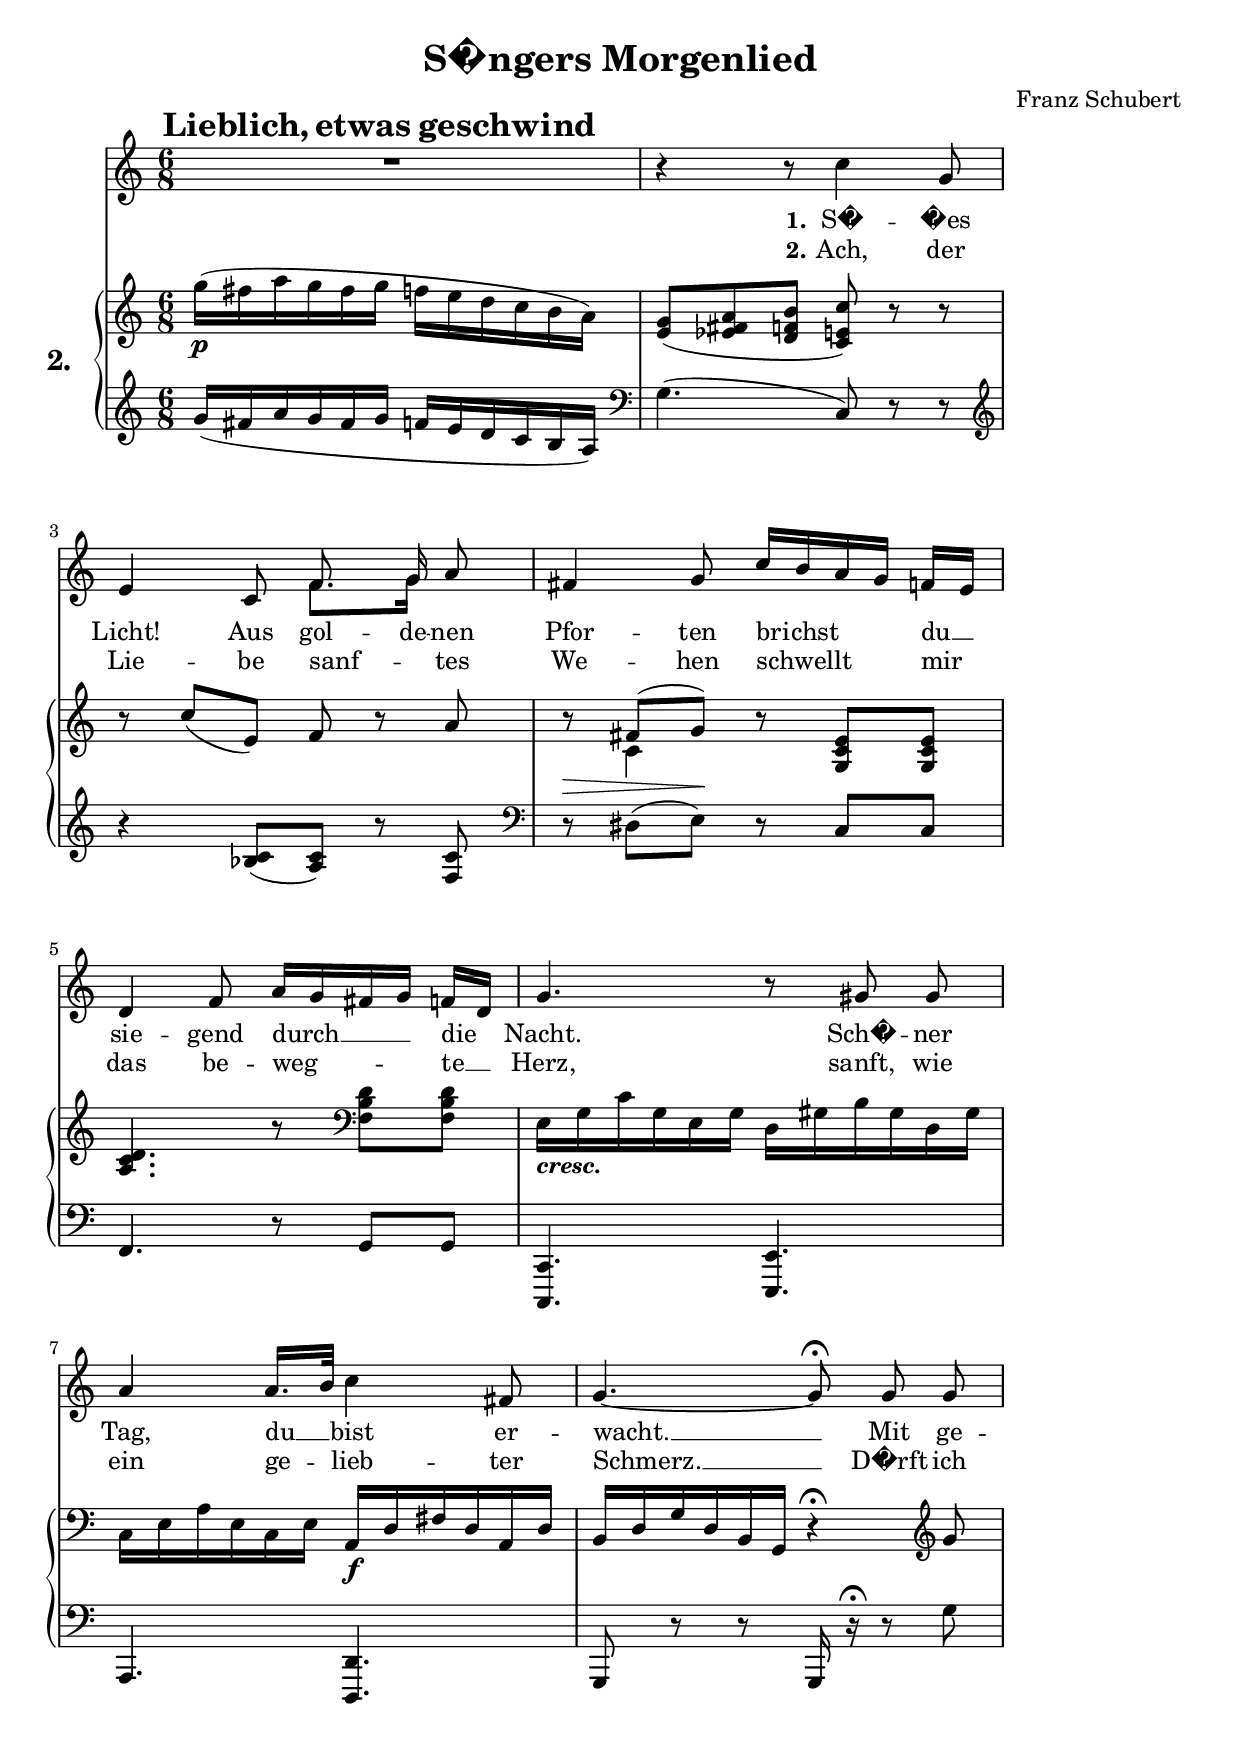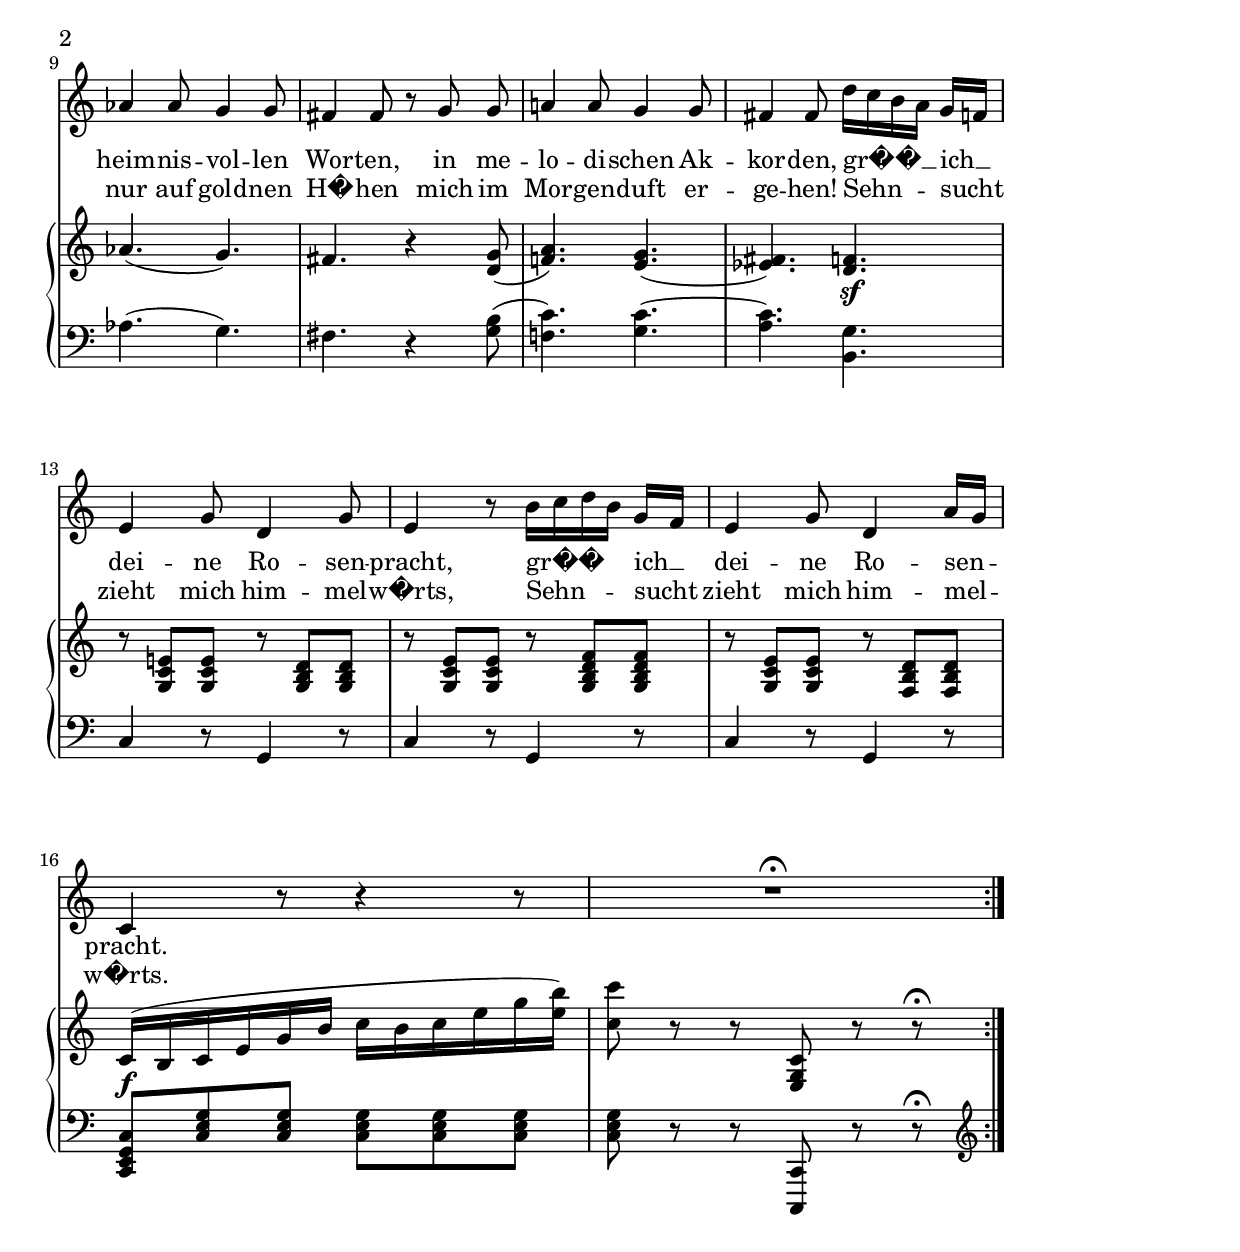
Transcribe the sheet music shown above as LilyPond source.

\header {
    title = "S�ngers Morgenlied"
    composer  = "Franz Schubert"
    date = "27. Februar 1815"
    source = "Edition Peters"
    editor = "Paul Losse"
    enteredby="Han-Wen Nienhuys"
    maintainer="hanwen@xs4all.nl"

    texidoc = "The source is a rather tightly set Peters in Edition is
    a heavy font. The Peters edition (4622c) was `herausgegeben' by
    Paul Losse, whose name also appears on a 1956 edition of some
    other music. Strictly speaking, his edititorial enhancements will
    not be in the PD - but I am assuming there are no notable ones in
    this small piece.

    The original compresses the entire music onto a single page, in 4
    systems.  Lily does so too if you tune down spacing-increment, but
    chooses line breaks differently.

    Further manual tweaks: the slur in measure 12 has been flattened
    manually. The beam in measure 3, left-hand, technically is wrong,
    but has been added following the original.

"

}

\version "2.1.13"
manuscriptBreak = { \break }



\paper  {
    #(paper-set-staff-size (* 5.8 mm))
    linewidth = #(* mm 160)
    indent = 8\mm
    interscoreline = 2.\mm
    }

modernAccidentals = {
  \property Staff.extraNatural = ##f
  \property Staff.autoAccidentals = #'(Staff (same-octave . 1) (any-octave . 0))
  \property Staff.autoCautionaries = #'()  
}


melody = \notes   \relative c'' \repeat volta 2 \context Voice = singer {
    \time 6/8
    \autoBeamOff
    s1*0^\markup { \bold \large\bigger\bigger { \hspace #-3.0 Lieblich, etwas geschwind } }
  R2.
  r4 r8 c4 g8 |
  e4 c8
    <<
	\new Voice { \stemUp f8. g16 }
	{ \stemDown f8.[ g16] } >> \stemBoth a8 |
  fis4  g8 c16[ b a g] f[ e] |
  d4 f8 a16[ g fis g] f[ d] |
  g4. r8 gis gis |
  a4 a16.[ b32] c4 fis,8 |
  g4.~ g8-\fermata g8 g |
  as4 as8 g4 g8 |
  fis4 fis8 r8 g g  |
  a!4 a8 g4 g8 |
  fis4 fis8 d'16[ c b a] g[ f] |
  e4 g8 d4 g8 e4 r8 b'16[ c d b] g[ f] |
  e4 g8 d4 a'16[ g] |
  c,4 r8 r4 r8 |

    % TODO : make \fermata work. 
  R2.^\fermataMarkup 
}


ignoreMelisma =	\property LyricsVoice . ignoreMelismata = ##t
ignoreMelismaOff = \property LyricsVoice . ignoreMelismata \unset


firstVerse = \lyrics {
    \property LyricsVoice . stanza = "1."
    
    S� -- �es Licht! Aus
    \ignoreMelisma
    gol --
    \ignoreMelismaOff

    de -- nen  Pfor -- ten brichst du __ \manuscriptBreak | 
    sie -- gend durch __ die Nacht. Sch� -- ner Tag, du __ bist er -- wacht. __ Mit ge -- |
    \manuscriptBreak
    heim -- nis -- vol -- len Wor -- ten, in me -- lo -- di -- schen Ak -- kor -- den, gr�� __ ich __ \manuscriptBreak |
    dei -- ne Ro -- sen -- pracht, gr�� ich __ dei -- ne Ro -- sen -- pracht. 
    }

secondVerse = \lyrics {
    \property LyricsVoice . stanza = "2."
    Ach, der Lie -- be sanf
    -- tes We -- hen schwellt mir |
    das be -- weg -- te __ Herz, sanft, wie ein ge -- lieb -- ter Schmerz. __ D�rft ich | 
    nur auf gold -- nen H� -- hen mich im Mor -- gen -- duft er -- ge -- hen! Sehn -- sucht |
    zieht mich him -- mel -- w�rts, Sehn -- sucht zieht mich him -- mel -- w�rts.
    }

pianoRH = \notes \relative c''' \repeat volta 2 {
    \modernAccidentals
    g16(_\p fis a g fis g f e d c b a ) | 
    <g e>8( <es fis a> <d f b> <c e c'>) r8 r | 
    r8 c'( e,) f r a |
    \once \property Voice.DynamicLineSpanner \set #'padding =#3
    r8_\> << { s8 s8-\! }  << { fis( g)
			    } \\ { c,4 } >> >> r8 <e c g> <e c g> |
    <d c a>4. r8 \clef bass  <d b f> <d b f> |
    e,16_" "_\markup { \bold\italic cresc. } g c g e g d gis b gis d gis |
    c, e a e c e a,-\f d fis d a d |
    b d g  d b g r4\fermata \clef treble g''8 |
    as4.( g 4.) | fis4. r4 <d g>8 ( |
    <f a>4.) <e g>4.( <es fis> ) <d f>\sf |
    r8 <e c g> <e c g> r <d b g > <d b g> |
    r <e c g> <e c g> r <f d b g> <f d b g> |
    r <e c g> <e c g> r <d b f> <d b f> |
    c16(_\f b c e g b c b c e g <e b'>) |
    <c c'>8 r r <c, g e>8 r r\fermata |  
}

pianoLH = \notes \relative c'' \repeat volta 2 {
    \modernAccidentals
    g16( fis a g fis g f e d c b a) | 
    \clef bass g4.( c,8) r r
    \clef treble r4 <bes' c>8([ <a c>)] r <f c'> |
    \clef bass r8 dis( e) r c c |
    f,4. r8 g g |
    <c, c,>4. <e e,>4. |
    a,4. <d d,>4. |
    g,8 r r g16 r16\fermata r8 g''8 |
    as4.( g ) |
    fis r4 <g b>8( |
    <f c'>4.)

    \once \property Voice.Slur \set #'height-limit = #1.0

    <g c>4.( | <a c>4.) <g b,> |
    c,4 r8 g4 r8 |
    c4 r8 g4 r8 |
    c4 r8 g4 r8 |
    <c g e c>8 <c e g> <c e g>     <c e g> <c e g> <c e g> |
    <c e g> r r <c, c,>8 r r\fermata \clef treble
    }

\score {

    << \time 6/8
     \new Staff <<
	 \context Staff \modernAccidentals
	 \melody >>
     \new Lyrics <<
	 \lyricsto "singer" \new LyricsVoice \firstVerse
	 \lyricsto "singer" \new LyricsVoice \secondVerse
	 >>
     \new PianoStaff << 
	 \property PianoStaff.instrument = \markup {
	     \bold
	     \bigger\bigger\bigger\bigger \huge "2.  " }
	 \new Staff \pianoRH
	 \new Staff \pianoLH
	>> 
    >>

    \paper {
	\translator {
	    \LyricsVoiceContext
	    minimumVerticalExtent = #'(-1.0 . 0)
	}
	\translator {
	    \ScoreContext
	    Beam \override #'thickness = #0.55
	    SpacingSpanner \set #'spacing-increment = #1.0
	    Slur \set #'height-limit = #1.5
	}
	\translator {
	    \PianoStaffContext
	    VerticalAlignment \override #'forced-distance = #10
	}
	\translator {
	    \StaffContext
	    minimumVerticalExtent = #'(-3. . 6)
	}
    }
}
